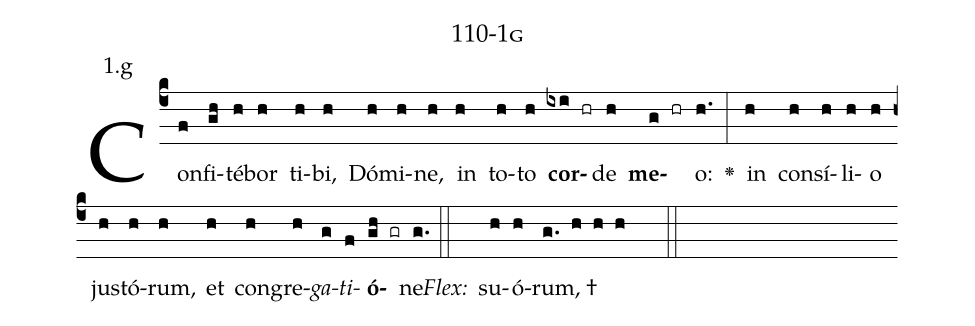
name: 110-1g;
annotation: 1.g;
%%
(c4)Con(f)fi(gh)té(h)bor(h) ti(h)bi,(h) Dó(h)mi(h)ne,(h) in(h) to(h)to(h) <b>cor</b>(ixi hr)de(h) <b>me</b>(g hr)o:(h.) <v>\greheightstar</v>(:) in(h) con(h)sí(h)li(h)o(h) jus(h)tó(h)rum,(h) et(h) con(h)gre(h)<i>ga</i>(g)<i>ti</i>(f)<b>ó</b>(gh gr)ne.(g.) (::)
<i>Flex:</i>()  su(h)ó(h)rum, †(g. h h h  ::)

%E(h) u(h) o(g) u(f) a(gh) e.(g.) (::)
